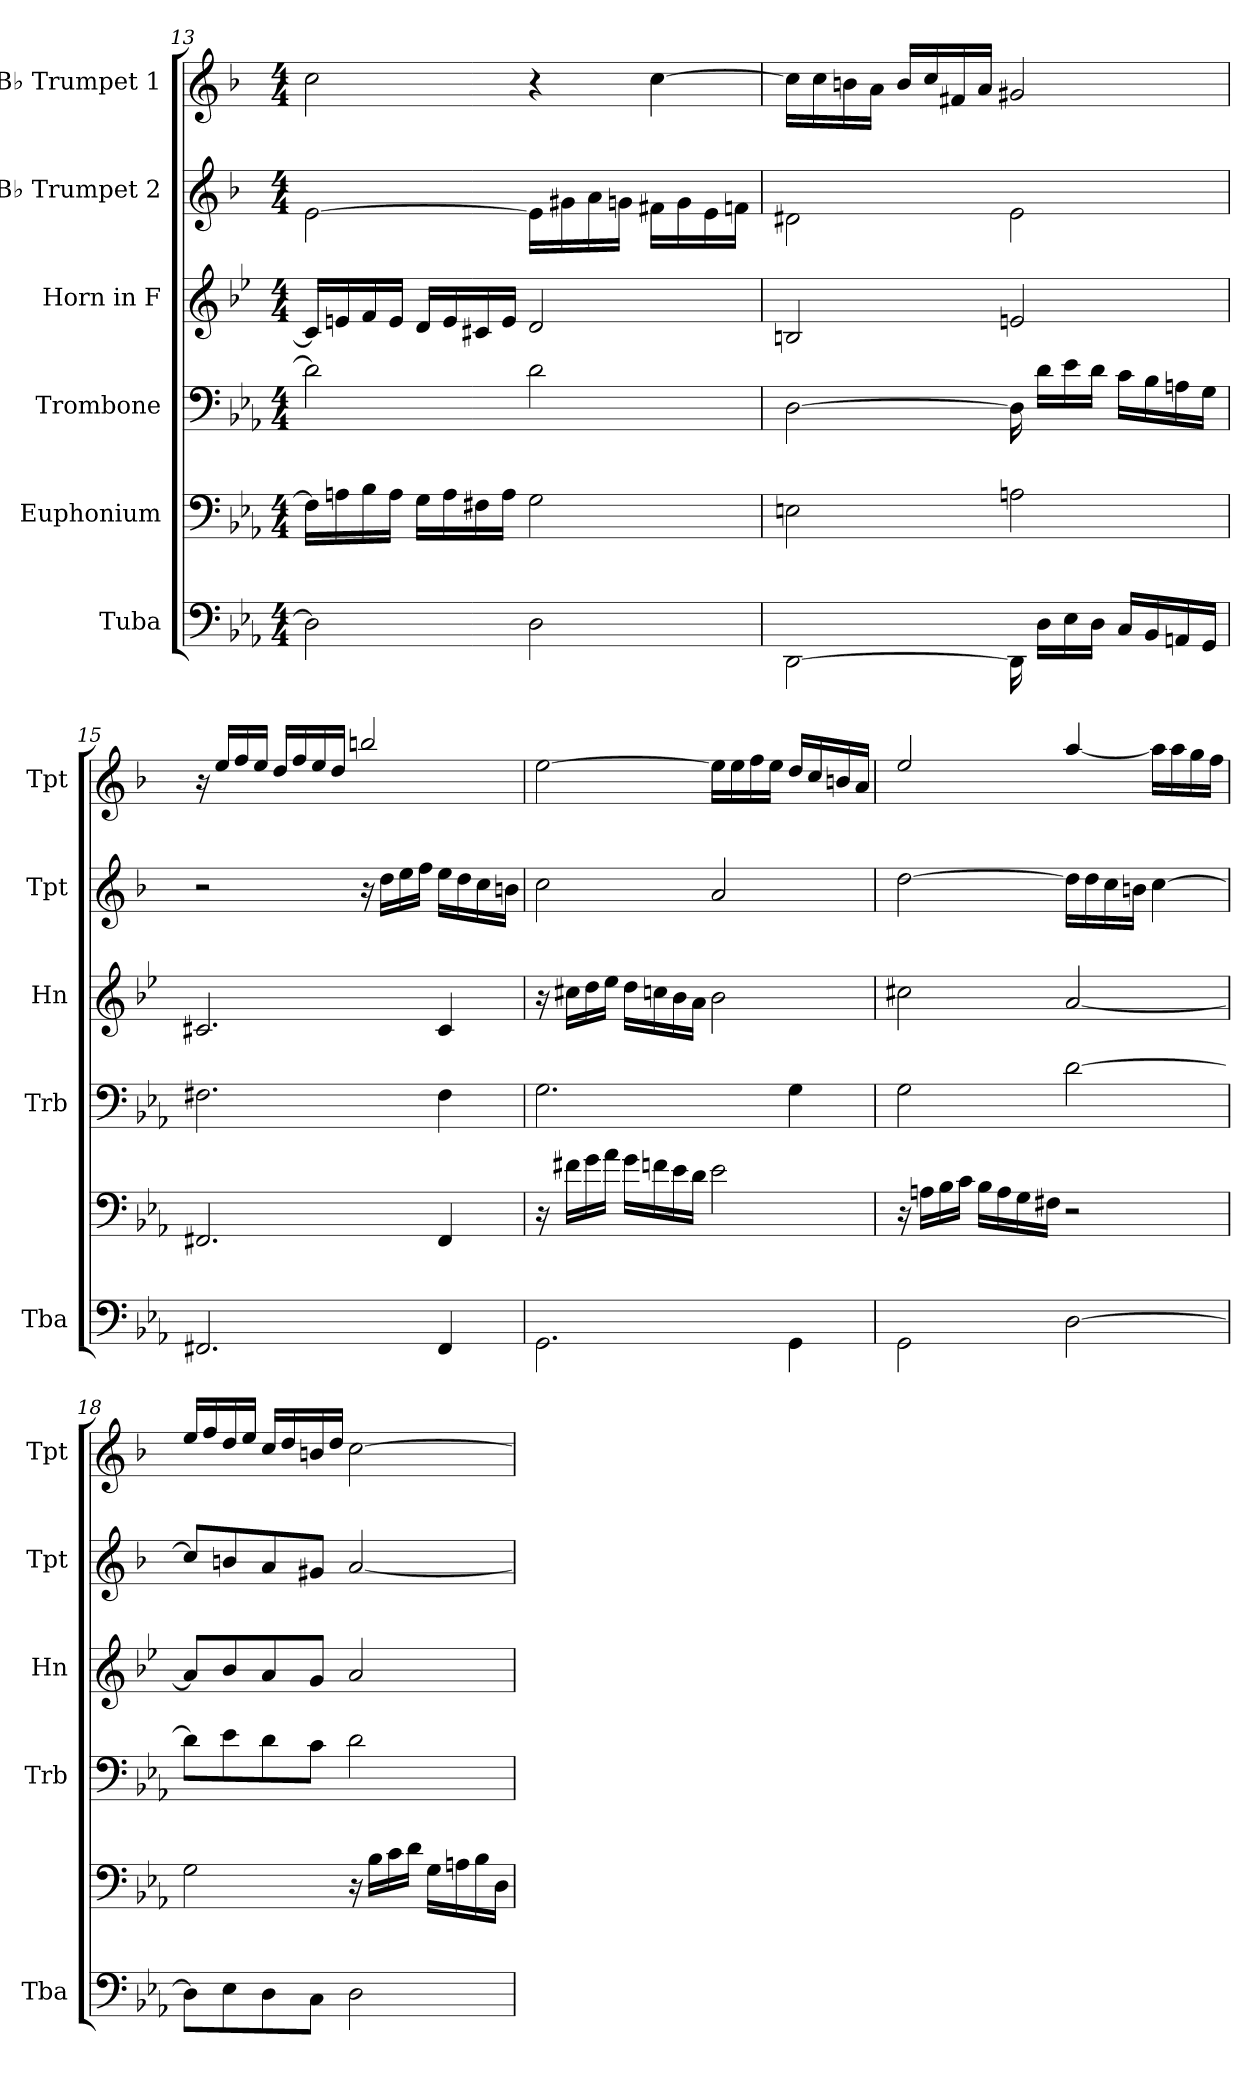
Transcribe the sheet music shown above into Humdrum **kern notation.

**kern	**kern	**kern	**kern	**kern	**kern
*part6	*part5	*part4	*part3	*part2	*part1
*staff6	*staff5	*staff4	*staff3	*staff2	*staff1
*I"Tuba	*I"Euphonium	*I"Trombone	*I"Horn in F	*I"B♭ Trumpet 2	*I"B♭ Trumpet 1
*I'Tba	*	*I'Trb	*I'Hn	*I'Tpt	*I'Tpt
*clefF4	*clefF4	*clefF4	*clefG2	*clefG2	*clefG2
*	*	*	*ITrd4c7	*ITrd1c2	*ITrd1c2
*k[b-e-a-]	*k[b-e-a-]	*k[b-e-a-]	*k[b-e-a-]	*k[b-e-a-]	*k[b-e-a-]
*M4/4	*M4/4	*M4/4	*M4/4	*M4/4	*M4/4
=13	=13	=13	=13	=13	=13
2D\]	16F#\LL]	2d\]	16F#/LL]	[2d\	2b-\
.	16An\	.	16An/	.	.
.	16B-\	.	16B-/	.	.
.	16A\JJ	.	16A/JJ	.	.
.	16G\LL	.	16G/LL	.	.
.	16A\	.	16A/	.	.
.	16F#X\	.	16F#X/	.	.
.	16A\JJ	.	16A/JJ	.	.
2D\	2G\	2d\	2G/	16d\LL]	4r
.	.	.	.	16f#X\	.
.	.	.	.	16g\	.
.	.	.	.	16fn\JJ	.
.	.	.	.	16en\LL	[4b-\
.	.	.	.	16f\	.
.	.	.	.	16d\	.
.	.	.	.	16e-X\JJ	.
!!LO:LB:g=z
=14	=14	=14	=14	=14	=14
[2DD\	2En\	[2D\	2En/	2c#X\	16b-\LL]
.	.	.	.	.	16b-\
.	.	.	.	.	16an\
.	.	.	.	.	16g\JJ
.	.	.	.	.	16a/LL
.	.	.	.	.	16b-/
.	.	.	.	.	16en/
.	.	.	.	.	16g/JJ
16DD!\]	2An\	16D!\]	2An/	2d\	2f#X/
16D\LL	.	16d\LL	.	.	.
16E-\	.	16e-\	.	.	.
16D\JJ	.	16d\JJ	.	.	.
16C/LL	.	16c\LL	.	.	.
16BB-/	.	16B-\	.	.	.
16AAn/	.	16An\	.	.	.
16GG/JJ	.	16G\JJ	.	.	.
=15	=15	=15	=15	=15	=15
2.FF#X/	2.FF#X/	2.F#X\	2.F#X/	2r	16r
.	.	.	.	.	16dd/LL
.	.	.	.	.	16ee-/
.	.	.	.	.	16dd/JJ
.	.	.	.	.	16cc/LL
.	.	.	.	.	16ee-/
.	.	.	.	.	16dd/
.	.	.	.	.	16cc/JJ
.	.	.	.	16r	2aan/
.	.	.	.	16cc\LL	.
.	.	.	.	16dd\	.
.	.	.	.	16ee-\JJ	.
4FF#/	4FF#/	4F#\	4F#/	16dd\LL	.
.	.	.	.	16cc\	.
.	.	.	.	16b-\	.
.	.	.	.	16an\JJ	.
!!LO:PB:g=z
=16	=16	=16	=16	=16	=16
2.GG\	16r	2.G\	16r	2b-\	[2dd\
.	16f#X\LL	.	16f#X\LL	.	.
.	16g\	.	16g\	.	.
.	16a-\JJ	.	16a-\JJ	.	.
.	16g\LL	.	16g\LL	.	.
.	16fn\	.	16fn\	.	.
.	16e-\	.	16e-\	.	.
.	16d\JJ	.	16d\JJ	.	.
.	2e-\	.	2e-\	2g/	16dd\LL]
.	.	.	.	.	16dd\
.	.	.	.	.	16ee-\
.	.	.	.	.	16dd\JJ
4GG\	.	4G\	.	.	16cc/LL
.	.	.	.	.	16b-/
.	.	.	.	.	16an/
.	.	.	.	.	16g/JJ
=17	=17	=17	=17	=17	=17
2GG\	16r	2G\	2f#X\	[2cc\	2dd/
.	16An\LL	.	.	.	.
.	16B-\	.	.	.	.
.	16c\JJ	.	.	.	.
.	16B-\LL	.	.	.	.
.	16A\	.	.	.	.
.	16G\	.	.	.	.
.	16F#X\JJ	.	.	.	.
[2D\	2r	[2d\	[2d/	16cc\LL]	[4gg/
.	.	.	.	16cc\	.
.	.	.	.	16b-\	.
.	.	.	.	16an\JJ	.
.	.	.	.	[4b-\	16gg\LL]
.	.	.	.	.	16gg\
.	.	.	.	.	16ff\
.	.	.	.	.	16ee-\JJ
!!LO:LB:g=z
=18	=18	=18	=18	=18	=18
8D\L]	2G\	8d\L]	8d/L]	8b-/L]	16dd/LL
.	.	.	.	.	16ee-/
8E-\	.	8e-\	8e-/	8an/	16cc/
.	.	.	.	.	16dd/JJ
8D\	.	8d\	8d/	8g/	16b-/LL
.	.	.	.	.	16cc/
8C\J	.	8c\J	8c/J	8f#X/J	16an/
.	.	.	.	.	16cc/JJ
2D\	16r	2d\	2d/	[2g/	[2b-\
.	16B-\LL	.	.	.	.
.	16c\	.	.	.	.
.	16d\JJ	.	.	.	.
.	16G\LL	.	.	.	.
.	16An\	.	.	.	.
.	16B-\	.	.	.	.
.	16D\JJ	.	.	.	.
=	=	=	=	=	=
*-	*-	*-	*-	*-	*-
